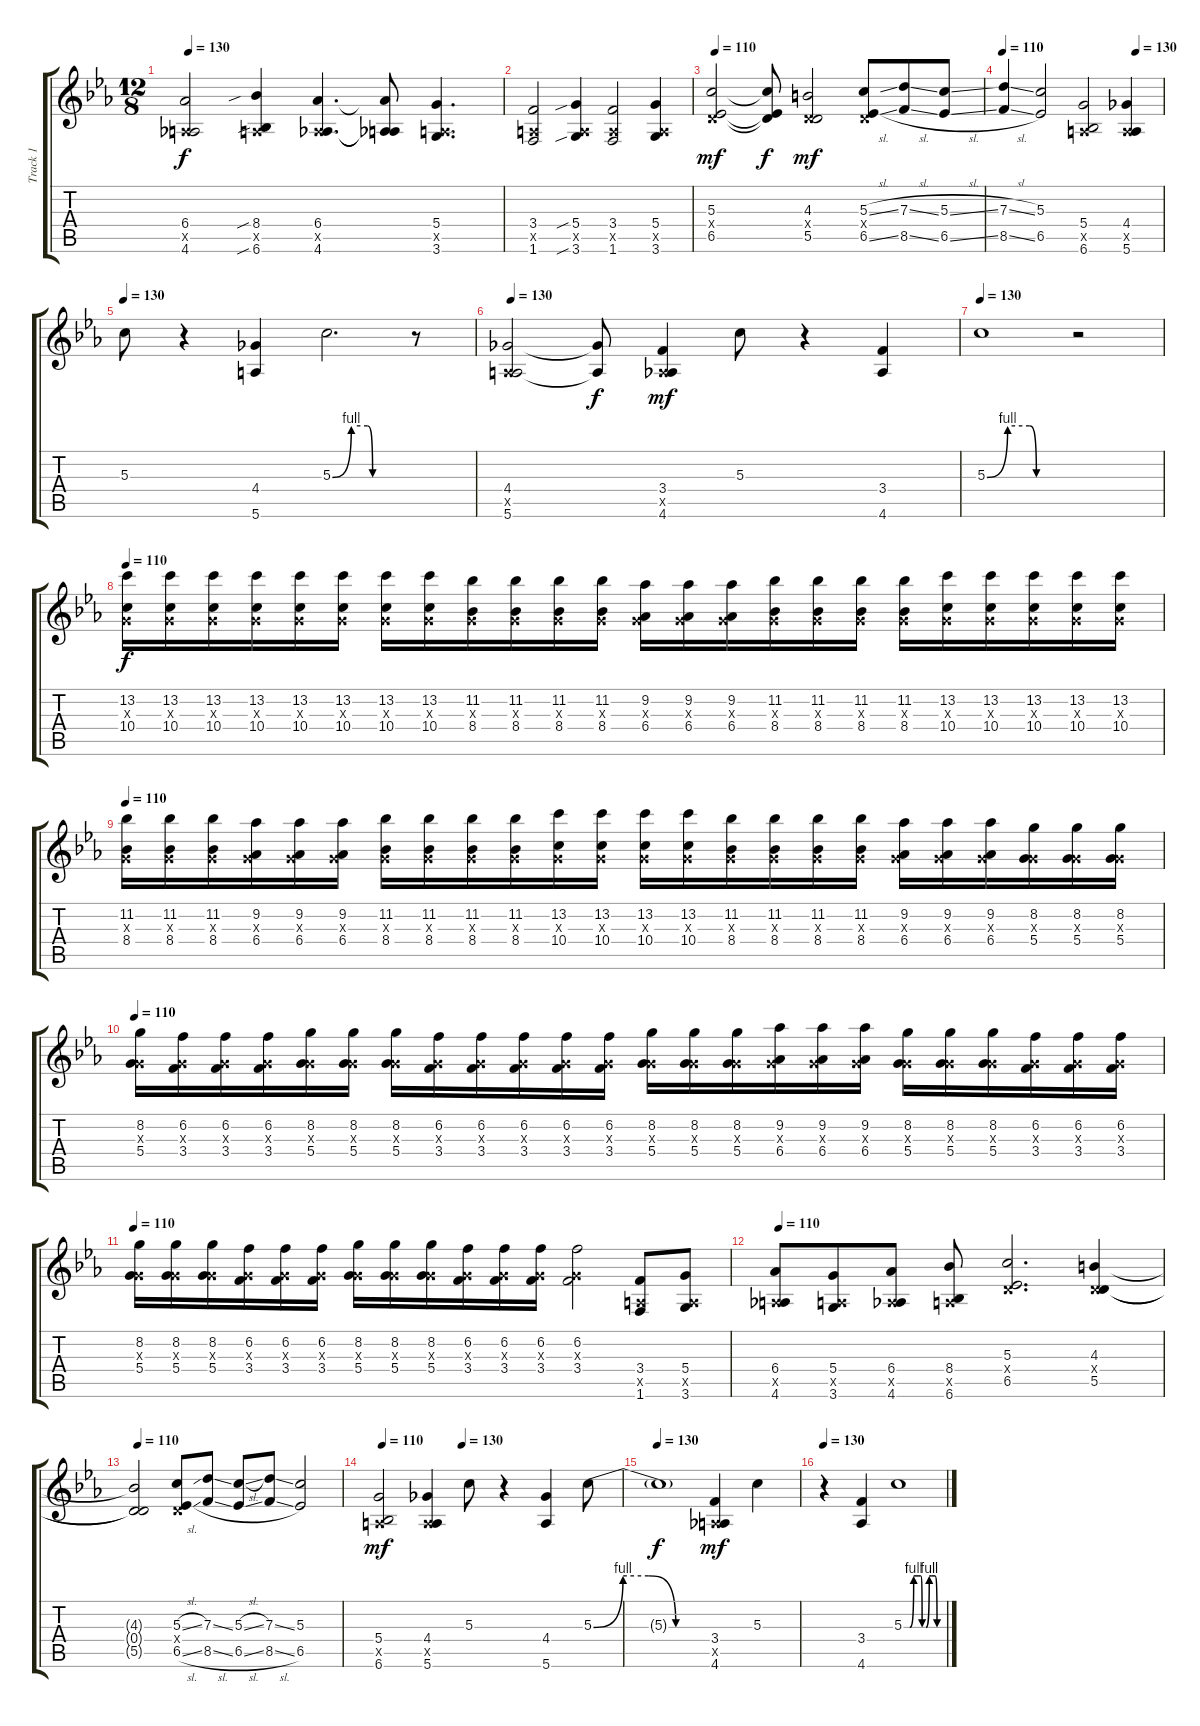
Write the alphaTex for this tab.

\track ("Track 1" "Track 1") {instrument overdrivenguitar}
\staff {score tabs}
\tuning (E4 B3 G3 D3 A2 E2) {hide}
\ts (12 8)
\tempo 130
\clef g2
\ks cminor
(6.4 0.5{x} 4.6).2{dy f} (8.4{sib} 0.5{x} 6.6{sib}).4 (6.4 0.5{x} 4.6).4{d} (6.4{t} 0.5{t} 4.6{t}).8 (5.4 0.5{x} 3.6).4{d} |
(3.4 0.5{x} 1.6).2 (5.4{sib} 0.5{x} 3.6{sib}).4 (3.4 0.5{x} 1.6).2 (5.4 0.5{x} 3.6).4 |
\tempo 110
(5.3 0.4{x} 6.5).2{dy mf} (5.3{t} 0.4{t} 6.5{t}).8{dy f} (4.3 0.4{x} 5.5).2{dy mf} (5.3{sl} 0.4{x} 6.5{sl}).8 (7.3{sl} 8.5{sl}).8 (5.3{sl} 6.5{sl}).8 |
\tempo 110
\tempo (130 0.8333333333333334)
(7.3{sl} 8.5{sl}).4 (5.3 6.5).2 (5.4 0.5{x} 6.6).2 (4.4 0.5{x} 5.6).4 |
\tempo 130
5.3.8 r.4 (4.4 5.6).4 5.3{be (custom 0 0 15 4 28 4 32 0 42 0 60 0)}.2{d} r.8 |
\tempo 130
(4.4 0.5{x} 5.6).2 (4.4{t} 5.6{t}).8{dy f} (3.4 0.5{x} 4.6).4{dy mf} 5.3.8 r.4 (3.4 4.6).4 |
\tempo 130
5.3{be (custom 0 0 15 4 31 4 36 0 60 0)}.1 r.2 |
\tempo 110
(13.2 0.3{x} 10.4).16{dy f} (13.2 0.3{x} 10.4).16 (13.2 0.3{x} 10.4).16 (13.2 0.3{x} 10.4).16 (13.2 0.3{x} 10.4).16 (13.2 0.3{x} 10.4).16 (13.2 0.3{x} 10.4).16 (13.2 0.3{x} 10.4).16 (11.2 0.3{x} 8.4).16 (11.2 0.3{x} 8.4).16 (11.2 0.3{x} 8.4).16 (11.2 0.3{x} 8.4).16 (9.2 0.3{x} 6.4).16 (9.2 0.3{x} 6.4).16 (9.2 0.3{x} 6.4).16 (11.2 0.3{x} 8.4).16 (11.2 0.3{x} 8.4).16 (11.2 0.3{x} 8.4).16 (11.2 0.3{x} 8.4).16 (13.2 0.3{x} 10.4).16 (13.2 0.3{x} 10.4).16 (13.2 0.3{x} 10.4).16 (13.2 0.3{x} 10.4).16 (13.2 0.3{x} 10.4).16 |
\tempo 110
(11.2 0.3{x} 8.4).16 (11.2 0.3{x} 8.4).16 (11.2 0.3{x} 8.4).16 (9.2 0.3{x} 6.4).16 (9.2 0.3{x} 6.4).16 (9.2 0.3{x} 6.4).16 (11.2 0.3{x} 8.4).16 (11.2 0.3{x} 8.4).16 (11.2 0.3{x} 8.4).16 (11.2 0.3{x} 8.4).16 (13.2 0.3{x} 10.4).16 (13.2 0.3{x} 10.4).16 (13.2 0.3{x} 10.4).16 (13.2 0.3{x} 10.4).16 (11.2 0.3{x} 8.4).16 (11.2 0.3{x} 8.4).16 (11.2 0.3{x} 8.4).16 (11.2 0.3{x} 8.4).16 (9.2 0.3{x} 6.4).16 (9.2 0.3{x} 6.4).16 (9.2 0.3{x} 6.4).16 (8.2 0.3{x} 5.4).16 (8.2 0.3{x} 5.4).16 (8.2 0.3{x} 5.4).16 |
\tempo 110
(8.2 0.3{x} 5.4).16 (6.2 0.3{x} 3.4).16 (6.2 0.3{x} 3.4).16 (6.2 0.3{x} 3.4).16 (8.2 0.3{x} 5.4).16 (8.2 0.3{x} 5.4).16 (8.2 0.3{x} 5.4).16 (6.2 0.3{x} 3.4).16 (6.2 0.3{x} 3.4).16 (6.2 0.3{x} 3.4).16 (6.2 0.3{x} 3.4).16 (6.2 0.3{x} 3.4).16 (8.2 0.3{x} 5.4).16 (8.2 0.3{x} 5.4).16 (8.2 0.3{x} 5.4).16 (9.2 0.3{x} 6.4).16 (9.2 0.3{x} 6.4).16 (9.2 0.3{x} 6.4).16 (8.2 0.3{x} 5.4).16 (8.2 0.3{x} 5.4).16 (8.2 0.3{x} 5.4).16 (6.2 0.3{x} 3.4).16 (6.2 0.3{x} 3.4).16 (6.2 0.3{x} 3.4).16 |
\tempo 110
(8.2 0.3{x} 5.4).16 (8.2 0.3{x} 5.4).16 (8.2 0.3{x} 5.4).16 (6.2 0.3{x} 3.4).16 (6.2 0.3{x} 3.4).16 (6.2 0.3{x} 3.4).16 (8.2 0.3{x} 5.4).16 (8.2 0.3{x} 5.4).16 (8.2 0.3{x} 5.4).16 (6.2 0.3{x} 3.4).16 (6.2 0.3{x} 3.4).16 (6.2 0.3{x} 3.4).16 (6.2 0.3{x} 3.4).2 (3.4 0.5{x} 1.6).8 (5.4 0.5{x} 3.6).8 |
\tempo 110
(6.4 0.5{x} 4.6).8 (5.4 0.5{x} 3.6).8 (6.4 0.5{x} 4.6).8 (8.4 0.5{x} 6.6).8 (5.3 0.4{x} 6.5).2{d} (4.3 0.4{x} 5.5).4 |
\tempo 110
(4.3{t} 0.4{t} 5.5{t}).2 (5.3{sl} 0.4{x} 6.5{sl}).8 (7.3{ss} 8.5{sl}).8 (5.3{sl} 6.5{sl}).8 (7.3{ss} 8.5{sl}).8 (5.3 6.5).2 |
\tempo 110
\tempo (130 0.3333333333333333)
(5.4 0.5{x} 6.6).2{dy mf} (4.4 0.5{x} 5.6).4 5.3.8 r.4 (4.4 5.6).4 5.3{be (custom 0 0 15 4 28 4 42 0 60 0)}.8 |
\tempo 130
5.3{t}.1{dy f} (3.4 0.5{x} 4.6).4{dy mf} 5.3.4 |
\tempo 130
r.4 (3.4 4.6).4 5.3{be (custom 0 0 9 0 15 4 26 4 28 0 34 0 39 4 43 4 48 4 51 0 55 0 60 0)}.1
